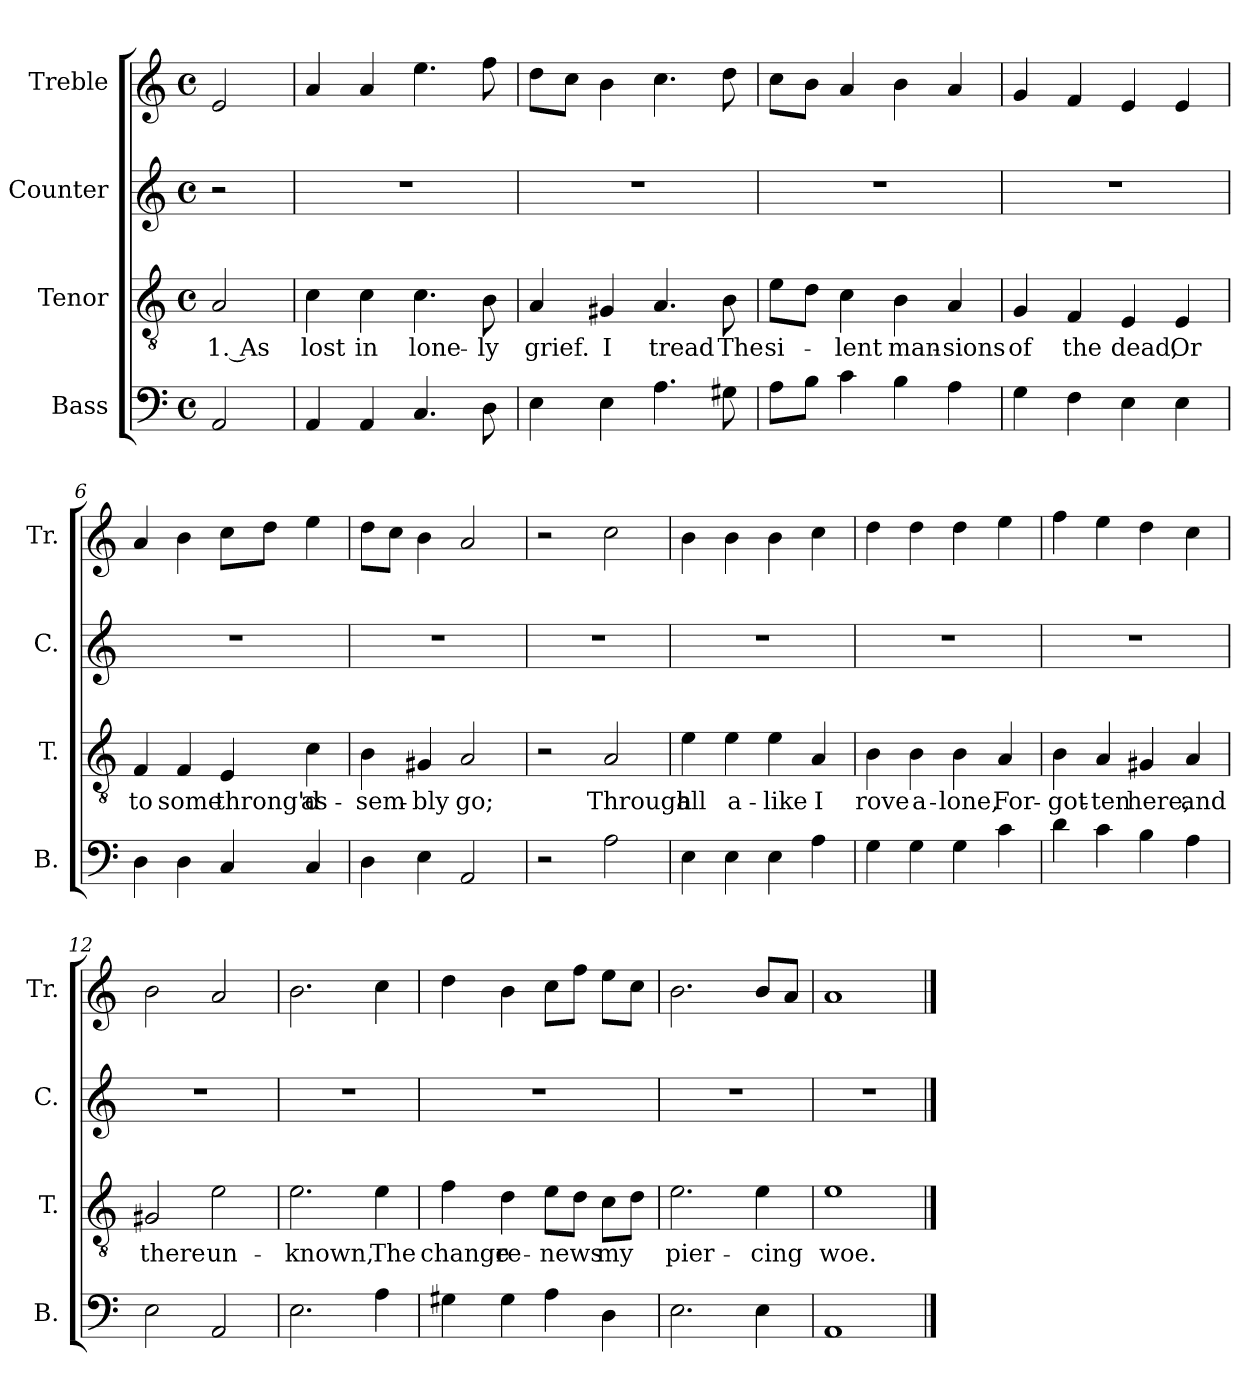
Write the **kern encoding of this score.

**kern	**kern	**text	**kern	**kern
*part4	*part3	*part3	*part2	*part1
*staff4	*staff3	*staff3	*staff2	*staff1
*I"Bass	*I"Tenor	*	*I"Counter	*I"Treble
*I'B.	*I'T.	*	*I'C.	*I'Tr.
*clefF4	*clefGv2	*	*clefG2	*clefG2
*k[]	*k[]	*	*k[]	*k[]
*M4/4	*M4/4	*	*M4/4	*M4/4
*met(c)	*met(c)	*	*met(c)	*met(c)
=1	=1	=1	=1	=1
2AA/	2A/	1. As	2r	2e/
=2	=2	=2	=2	=2
4AA/	4c\	lost	1r	4a/
4AA/	4c\	in	.	4a/
4.C/	4.c\	lone-	.	4.ee\
8D\	8B\	-ly	.	8ff\
=3	=3	=3	=3	=3
4E\	4A/	grief.	1r	8dd\L
.	.	.	.	8cc\J
4E\	4G#X/	I	.	4b\
4.A\	4.A/	tread	.	4.cc\
8G#X\	8B\	The	.	8dd\
=4	=4	=4	=4	=4
8A\L	8e\L	si-	1r	8cc\L
8B\J	8d\J	.	.	8b\J
4c\	4c\	-lent	.	4a/
4B\	4B\	man-	.	4b\
4A\	4A/	-sions	.	4a/
=5	=5	=5	=5	=5
4G\	4G/	of	1r	4g/
4F\	4F/	the	.	4f/
4E\	4E/	dead,	.	4e/
4E\	4E/	Or	.	4e/
!!LO:LB:g=z
=6	=6	=6	=6	=6
4D\	4F/	to	1r	4a/
4D\	4F/	some	.	4b\
4C/	4E/	throng'd	.	8cc\L
.	.	.	.	8dd\J
4C/	4c\	as-	.	4ee\
=7	=7	=7	=7	=7
4D\	4B\	-sem-	1r	8dd\L
.	.	.	.	8cc\J
4E\	4G#X/	-bly	.	4b\
2AA/	2A/	go;	.	2a/
=8	=8	=8	=8	=8
2r	2r	.	1r	2r
2A\	2A/	Through	.	2cc\
=9	=9	=9	=9	=9
4E\	4e\	all	1r	4b\
4E\	4e\	a-	.	4b\
4E\	4e\	-like	.	4b\
4A\	4A/	I	.	4cc\
=10	=10	=10	=10	=10
4G\	4B\	rove	1r	4dd\
4G\	4B\	a-	.	4dd\
4G\	4B\	-lone,	.	4dd\
4c\	4A/	For-	.	4ee\
!!LO:LB:g=z
=11	=11	=11	=11	=11
4d\	4B\	-got-	1r	4ff\
4c\	4A/	-ten	.	4ee\
4B\	4G#X/	here,	.	4dd\
4A\	4A/	and	.	4cc\
=12	=12	=12	=12	=12
2E\	2G#X/	there	1r	2b\
2AA/	2e\	un-	.	2a/
=13	=13	=13	=13	=13
2.E\	2.e\	-known,	1r	2.b\
4A\	4e\	The	.	4cc\
=14	=14	=14	=14	=14
4G#X\	4f\	change	1r	4dd\
4G#\	4d\	re-	.	4b\
4A\	8e\L	-news	.	8cc\L
.	8d\J	.	.	8ff\J
4D\	8c\L	my	.	8ee\L
.	8d\J	.	.	8cc\J
=15	=15	=15	=15	=15
2.E\	2.e\	pier-	1r	2.b\
4E\	4e\	-cing	.	8b/L
.	.	.	.	8a/J
=16	=16	=16	=16	=16
1AA	1e	woe.	1r	1a
==	==	==	==	==
*-	*-	*-	*-	*-
